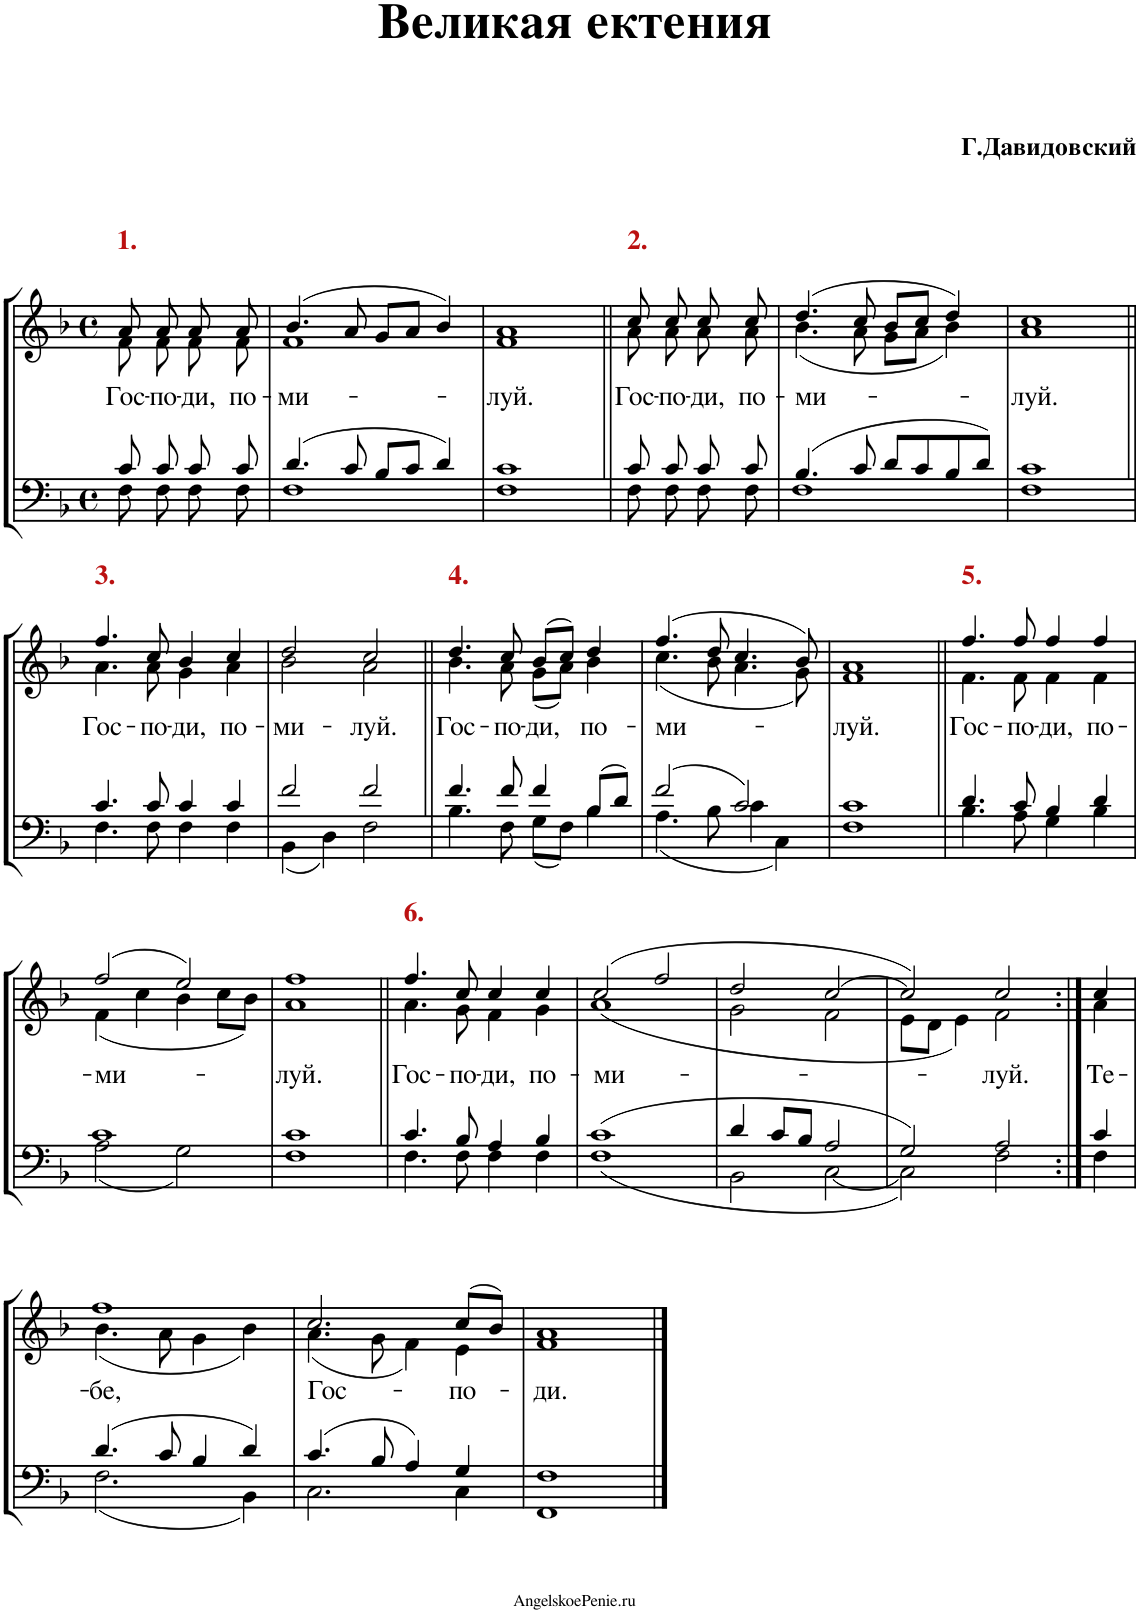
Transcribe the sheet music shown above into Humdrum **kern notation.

**kern	**kern	**text
*part1	*part1	*part1
*staff2	*staff1	*staff1
*I"Piano	*	*
*I'Pno.	*	*
*clefF4	*clefG2	*
*k[b-]	*k[b-]	*
*M4/4	*M4/4	*
*met(c)	*met(c)	*
=1	=1	=1
*^	*^	*
!	!	!LO:TX:a:B:color=#BB1111:t=1.	!	!
!	!	!	!	!LO:LY:b
8c/	8F\	8a/	8f\	Гос-
!	!	!	!	!LO:LY:b
8c/	8F\	8a/	8f\	-по-
!	!	!	!	!LO:LY:b
8c/	8F\	8a/	8f\	-ди,
!	!	!	!	!LO:LY:b
8c/	8F\	8a/	8f\	по-
=2	=2	=2	=2	=2
!	!	!	!	!LO:LY:b
4.d/	1F	(4.b-/	1f	-ми-
8c/	.	8a/	.	.
8B-/L	.	8g/L	.	.
8c/J	.	8a/J	.	.
4d/	.	4b-/)	.	.
=3	=3	=3	=3	=3
!	!	!	!	!LO:LY:b
1c	1F	1a	1f	-луй.
=4||	=4||	=4||	=4||	=4||
!	!	!LO:TX:a:B:color=#BB1111:t=2.	!	!
!	!	!	!	!LO:LY:b
8c/	8F\	8cc/	8a\	Гос-
!	!	!	!	!LO:LY:b
8c/	8F\	8cc/	8a\	-по-
!	!	!	!	!LO:LY:b
8c/	8F\	8cc/	8a\	-ди,
!	!	!	!	!LO:LY:b
8c/	8F\	8cc/	8a\	по-
=5	=5	=5	=5	=5
!	!	!	!	!LO:LY:b
4.B-/	1F	(4.dd/	(4.b-\	-ми-
8c/	.	8cc/	8a\	.
8d/L	.	8b-/L	8g\L	.
8c/	.	8cc/J	8a\J	.
8B-/	.	4dd/)	4b-\)	.
8d/J	.	.	.	.
=6	=6	=6	=6	=6
!	!	!	!	!LO:LY:b
1c	1F	1cc	1a	-луй.
!!LO:LB:g=z	!!
=7||	=7||	=7||	=7||	=7||
!	!	!LO:TX:a:B:color=#BB1111:t=3.	!	!
!	!	!	!	!LO:LY:b
4.c/	4.F\	4.ff/	4.a\	Гос-
!	!	!	!	!LO:LY:b
8c/	8F\	8cc/	8a\	-по-
!	!	!	!	!LO:LY:b
4c/	4F\	4b-/	4g\	-ди,
!	!	!	!	!LO:LY:b
4c/	4F\	4cc/	4a\	по-
=8	=8	=8	=8	=8
!	!	!	!	!LO:LY:b
2f/	4BB-\	2dd/	2b-\	-ми-
.	4D\	.	.	.
!	!	!	!	!LO:LY:b
2f/	2F\	2cc/	2a\	-луй.
=9||	=9||	=9||	=9||	=9||
!	!	!LO:TX:a:B:color=#BB1111:t=4.	!	!
!	!	!	!	!LO:LY:b
4.f/	4.B-\	4.dd/	4.b-\	Гос-
!	!	!	!	!LO:LY:b
8f/	8F\	8cc/	8a\	-по-
!	!	!	!	!LO:LY:b
4f/	8G\L	(8b-/L	(8g\L	-ди,
.	8F\J	8cc/J)	8a\J)	.
!	!	!	!	!LO:LY:b
8B-/L	4B-\	4dd/	4b-\	по-
8d/J	.	.	.	.
=10	=10	=10	=10	=10
!	!	!	!	!LO:LY:b
2f/	4.A\	(4.ff/	(4.cc\	-ми-
.	8B-\	8dd/	8b-\	.
2c/	4c\	4.cc/	4.a\	.
.	4C\	.	.	.
.	.	8b-/)	8g\)	.
=11	=11	=11	=11	=11
!	!	!	!	!LO:LY:b
1c	1F	1a	1f	-луй.
=12||	=12||	=12||	=12||	=12||
!	!	!LO:TX:a:B:color=#BB1111:t=5.	!	!
!	!	!	!	!LO:LY:b
4.d/	4.B-\	4.ff/	4.f\	Гос-
!	!	!	!	!LO:LY:b
8c/	8A\	8ff/	8f\	-по-
!	!	!	!	!LO:LY:b
4B-/	4G\	4ff/	4f\	-ди,
!	!	!	!	!LO:LY:b
4d/	4B-\	4ff/	4f\	по-
!!LO:LB:g=z	!!
=13	=13	=13	=13	=13
!	!	!	!	!LO:LY:b
1c	2A\	(2ff/	(4f\	-ми-
.	.	.	4cc\	.
.	2G\	2ee/)	4b-\	.
.	.	.	8cc\L	.
.	.	.	8b-\J)	.
=14	=14	=14	=14	=14
!	!	!	!	!LO:LY:b
1c	1F	1ff	1a	-луй.
=15||	=15||	=15||	=15||	=15||
!	!	!LO:TX:a:B:color=#BB1111:t=6.	!	!
!	!	!	!	!LO:LY:b
4.c/	4.F\	4.ff/	4.a\	Гос-
!	!	!	!	!LO:LY:b
8B-/	8F\	8cc/	8g\	-по-
!	!	!	!	!LO:LY:b
4A/	4F\	4cc/	4f\	-ди,
!	!	!	!	!LO:LY:b
4B-/	4F\	4cc/	4g\	по-
=16	=16	=16	=16	=16
!	!	!	!	!LO:LY:b
1c	1F	(2cc/	(1a	-ми-
.	.	2ff/	.	.
=17	=17	=17	=17	=17
4d/	2BB-\	2dd/	2g\	.
8c/L	.	.	.	.
8B-/J	.	.	.	.
2A/	[2C\	[2cc/	2f\	.
=18	=18	=18	=18	=18
2G/	2C\]	2cc/])	8e\L	.
.	.	.	8d\J	.
.	.	.	4e\)	.
!	!	!	!	!LO:LY:b
2A/	2F\	2cc/	2f\	-луй.
=19:|!	=19:|!	=19:|!	=19:|!	=19:|!
!	!	!	!	!LO:LY:b
4c/	4F\	4cc/	4a\	Те-
!!LO:LB:g=z	!!
=20	=20	=20	=20	=20
!	!	!	!	!LO:LY:b
4.d/	2.F\	1ff	(4.b-\	-бе,
8c/	.	.	8a\	.
4B-/	.	.	4g\	.
4d/	4BB-\	.	4b-\)	.
=21	=21	=21	=21	=21
!	!	!	!	!LO:LY:b
4.c/	2.C\	2.cc/	(4.a\	Гос-
8B-/	.	.	8g\	.
4A/	.	.	4f\)	.
!	!	!	!	!LO:LY:b
4G/	4C\	(8cc/L	4e\	по-
.	.	8b-/J)	.	.
=22	=22	=22	=22	=22
!	!	!	!	!LO:LY:b
1F	1FF	1a	1f	-ди.
*v	*v	*	*	*
*	*v	*v	*
==	==	==
*-	*-	*-
